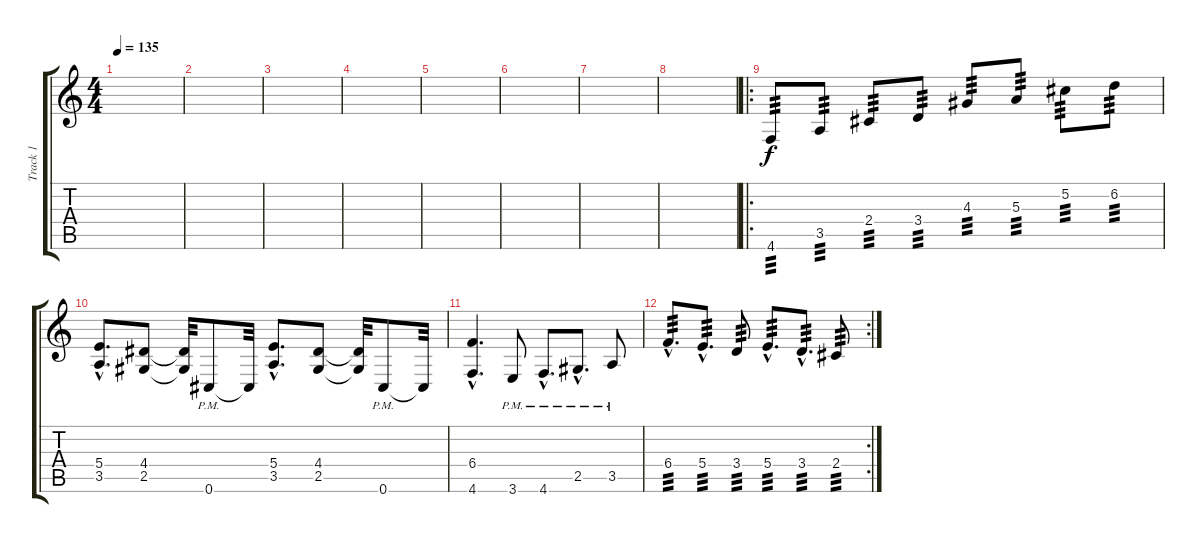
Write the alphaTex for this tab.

\track ("Track 1" "Track 1") {instrument distortionguitar}
\staff {score tabs}
\tuning (Db4 Ab3 E3 B2 Gb2 Db2) {hide}
\ts (4 4)
\tempo 135
\clef g2
\ks c
|
|
|
|
|
|
|
|
\ro
4.6.8{tp 3} 3.5.8{tp 3} 2.4.8{tp 3} 3.4.8{tp 3} 4.3.8{tp 3} 5.3.8{tp 3} 5.2.8{tp 3} 6.2.8{tp 3} |
(5.4{hac} 3.5{hac}).8{d} (4.4 2.5).8 (4.4{t} 2.5{t}).32 0.6{pm}.8 0.6{t}.32 (5.4{hac} 3.5{hac}).8{d} (4.4 2.5).8 (4.4{t} 2.5{t}).32 0.6{pm}.8 0.6{t}.32 |
(6.4{hac} 4.6{hac}).4{d} 3.6{pm}.8 4.6{hac pm}.8{d} 2.5{hac pm}.8{d} 3.5{pm}.8 |
\rc 2
6.4{hac}.8{d tp 3} 5.4{hac}.8{d tp 3} 3.4.8{tp 3} 5.4{hac}.8{d tp 3} 3.4{hac}.8{d tp 3} 2.4.8{tp 3}
